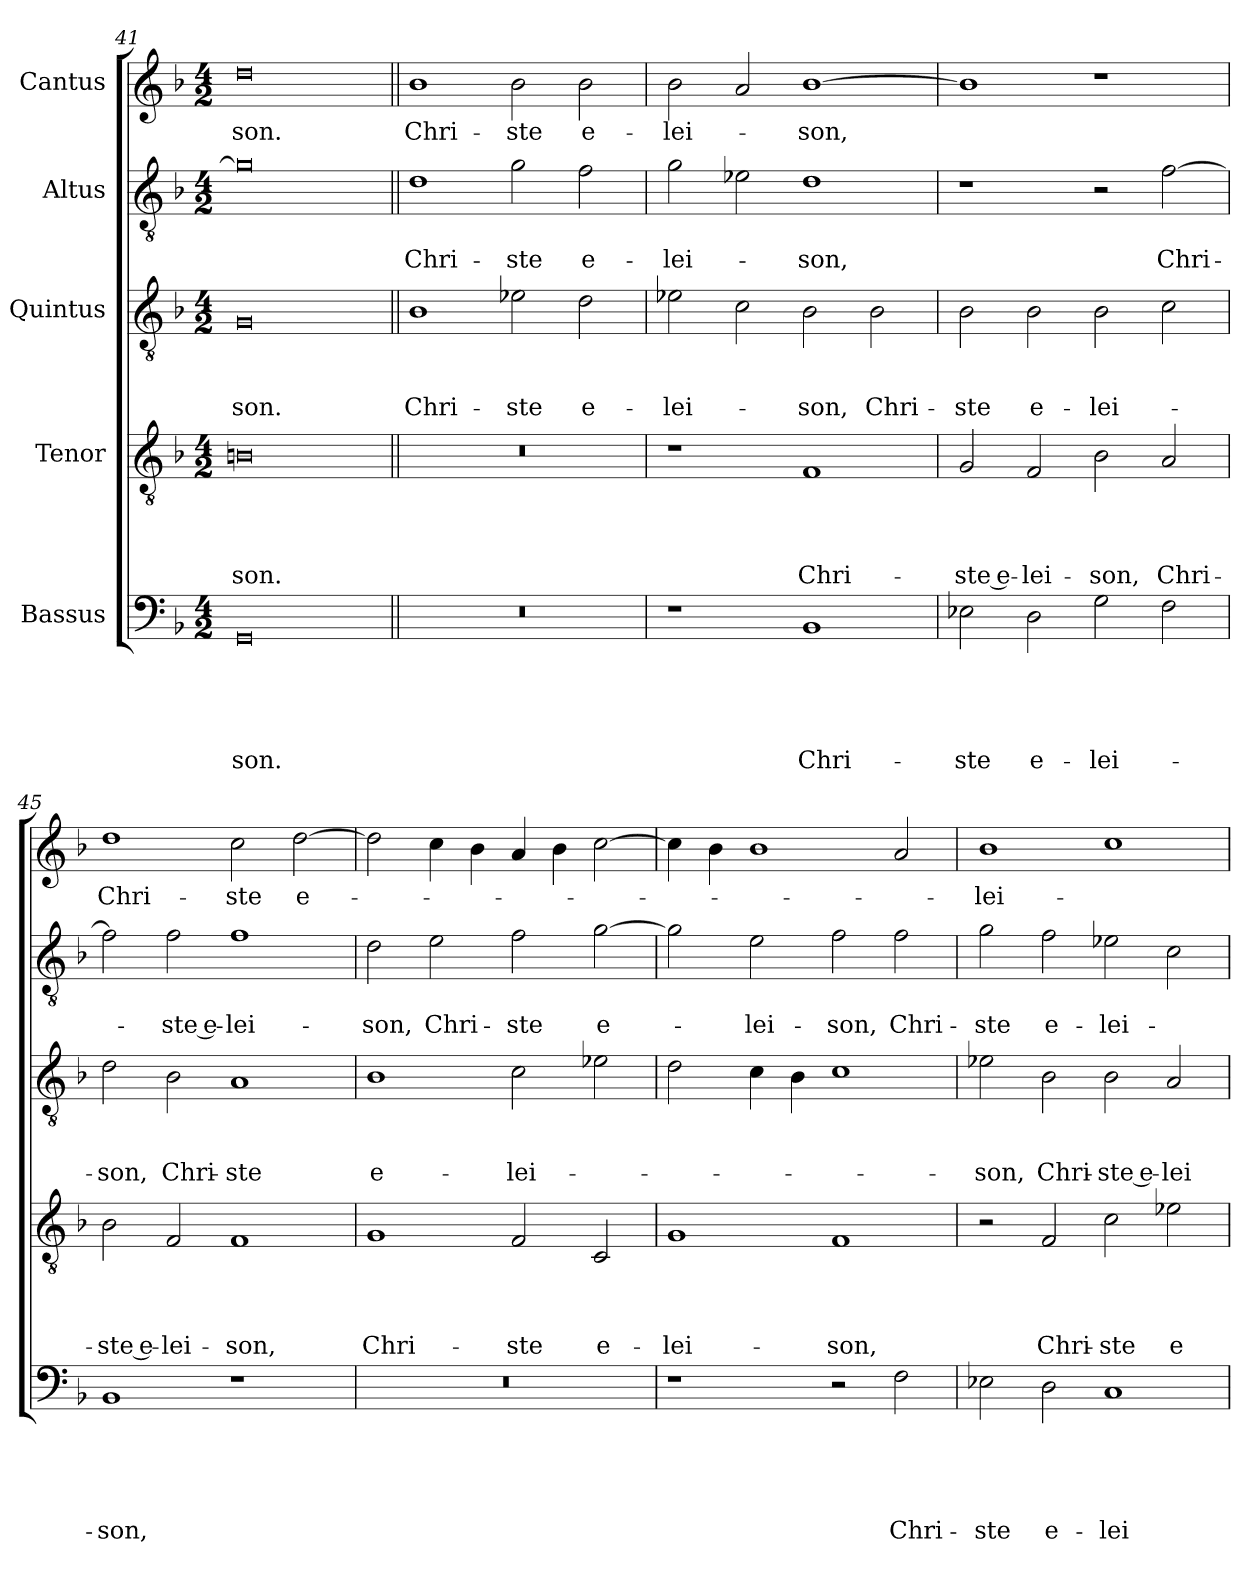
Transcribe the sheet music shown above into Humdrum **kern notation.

**kern	**text	**text	**text	**text	**text	**kern	**text	**text	**text	**text	**kern	**text	**text	**text	**kern	**text	**text	**kern	**text
*part5	*part5	*part5	*part5	*part5	*part5	*part4	*part4	*part4	*part4	*part4	*part3	*part3	*part3	*part3	*part2	*part2	*part2	*part1	*part1
*staff5	*staff5	*staff5	*staff5	*staff5	*staff5	*staff4	*staff4	*staff4	*staff4	*staff4	*staff3	*staff3	*staff3	*staff3	*staff2	*staff2	*staff2	*staff1	*staff1
*I"Bassus	*	*	*	*	*	*I"Tenor	*	*	*	*	*I"Quintus	*	*	*	*I"Altus	*	*	*I"Cantus	*
*clefF4	*	*	*	*	*	*clefGv2	*	*	*	*	*clefGv2	*	*	*	*clefGv2	*	*	*clefG2	*
*k[b-]	*	*	*	*	*	*k[b-]	*	*	*	*	*k[b-]	*	*	*	*k[b-]	*	*	*k[b-]	*
*M4/2	*	*	*	*	*	*M4/2	*	*	*	*	*M4/2	*	*	*	*M4/2	*	*	*M4/2	*
=41	=41	=41	=41	=41	=41	=41	=41	=41	=41	=41	=41	=41	=41	=41	=41	=41	=41	=41	=41
0GG/	.	.	.	.	-son.	0Bn\	.	.	.	-son.	0G/	.	.	-son.	0g\]	.	.	0dd\	-son.
=42||	=42||	=42||	=42||	=42||	=42||	=42||	=42||	=42||	=42||	=42||	=42||	=42||	=42||	=42||	=42||	=42||	=42||	=42||	=42||
0r	.	.	.	.	.	0r	.	.	.	.	1B-\	.	.	Chri-	1d\	.	Chri-	1b-\	Chri-
.	.	.	.	.	.	.	.	.	.	.	2e-X\	.	.	-ste	2g\	.	-ste	2b-\	-ste
.	.	.	.	.	.	.	.	.	.	.	2d\	.	.	e-	2f\	.	e-	2b-\	e-
=43	=43	=43	=43	=43	=43	=43	=43	=43	=43	=43	=43	=43	=43	=43	=43	=43	=43	=43	=43
1r	.	.	.	.	.	1r	.	.	.	.	2e-X\	.	.	-lei-	2g\	.	-lei-	2b-\	-lei-
.	.	.	.	.	.	.	.	.	.	.	2c\	.	.	.	2e-X\	.	.	2a/	.
1BB-/	.	.	.	.	Chri-	1F/	.	.	.	Chri-	2B-\	.	.	-son,	1d\	.	-son,	[1b-\	-son,
.	.	.	.	.	.	.	.	.	.	.	2B-\	.	.	Chri-	.	.	.	.	.
=44	=44	=44	=44	=44	=44	=44	=44	=44	=44	=44	=44	=44	=44	=44	=44	=44	=44	=44	=44
2E-X\	.	.	.	.	-ste	2G/	.	.	.	-ste e-	2B-\	.	.	-ste	1r	.	.	1b-\]	.
2D\	.	.	.	.	e-	2F/	.	.	.	-lei-	2B-\	.	.	e-	.	.	.	.	.
2G\	.	.	.	.	-lei-	2B-\	.	.	.	-son,	2B-\	.	.	-lei-	2r	.	.	1r	.
2F\	.	.	.	.	.	2A/	.	.	.	Chri-	2c\	.	.	.	[2f\	.	Chri-	.	.
=45	=45	=45	=45	=45	=45	=45	=45	=45	=45	=45	=45	=45	=45	=45	=45	=45	=45	=45	=45
1BB-/	.	.	.	.	-son,	2B-\	.	.	.	-ste e-	2d\	.	.	-son,	2f\]	.	.	1dd\	Chri-
.	.	.	.	.	.	2F/	.	.	.	-lei-	2B-\	.	.	Chri-	2f\	.	-ste e-	.	.
1r	.	.	.	.	.	1F/	.	.	.	-son,	1A/	.	.	-ste	1f\	.	-lei-	2cc\	-ste
.	.	.	.	.	.	.	.	.	.	.	.	.	.	.	.	.	.	[2dd\	e-
=46	=46	=46	=46	=46	=46	=46	=46	=46	=46	=46	=46	=46	=46	=46	=46	=46	=46	=46	=46
0r	.	.	.	.	.	1G/	.	.	.	Chri-	1B-\	.	.	e-	2d\	.	-son,	2dd\]	.
.	.	.	.	.	.	.	.	.	.	.	.	.	.	.	2e\	.	Chri-	4cc\	.
.	.	.	.	.	.	.	.	.	.	.	.	.	.	.	.	.	.	4b-\	.
.	.	.	.	.	.	2F/	.	.	.	-ste	2c\	.	.	-lei-	2f\	.	-ste	4a/	.
.	.	.	.	.	.	.	.	.	.	.	.	.	.	.	.	.	.	4b-\	.
.	.	.	.	.	.	2C/	.	.	.	e-	2e-X\	.	.	.	[2g\	.	e-	[2cc\	.
=47	=47	=47	=47	=47	=47	=47	=47	=47	=47	=47	=47	=47	=47	=47	=47	=47	=47	=47	=47
1r	.	.	.	.	.	1G/	.	.	.	-lei-	2d\	.	.	.	2g\]	.	.	4cc\]	.
.	.	.	.	.	.	.	.	.	.	.	.	.	.	.	.	.	.	4b-\	.
.	.	.	.	.	.	.	.	.	.	.	4c\	.	.	.	2e\	.	-lei-	1b-\	.
.	.	.	.	.	.	.	.	.	.	.	4B-\	.	.	.	.	.	.	.	.
2r	.	.	.	.	.	1F/	.	.	.	-son,	1c\	.	.	.	2f\	.	-son,	.	.
2F\	.	.	.	.	Chri-	.	.	.	.	.	.	.	.	.	2f\	.	Chri-	2a/	.
=48	=48	=48	=48	=48	=48	=48	=48	=48	=48	=48	=48	=48	=48	=48	=48	=48	=48	=48	=48
2E-X\	.	.	.	.	-ste	2r	.	.	.	.	2e-X\	.	.	-son,	2g\	.	-ste	1b-\	-lei-
2D\	.	.	.	.	e-	2F/	.	.	.	Chri-	2B-\	.	.	Chri-	2f\	.	e-	.	.
1C/	.	.	.	.	-lei-	2c\	.	.	.	-ste	2B-\	.	.	-ste e-	2e-X\	.	-lei-	1cc\	.
.	.	.	.	.	.	2e-X\	.	.	.	e-	2A/	.	.	-lei-	2c\	.	.	.	.
=	=	=	=	=	=	=	=	=	=	=	=	=	=	=	=	=	=	=	=
*-	*-	*-	*-	*-	*-	*-	*-	*-	*-	*-	*-	*-	*-	*-	*-	*-	*-	*-	*-
